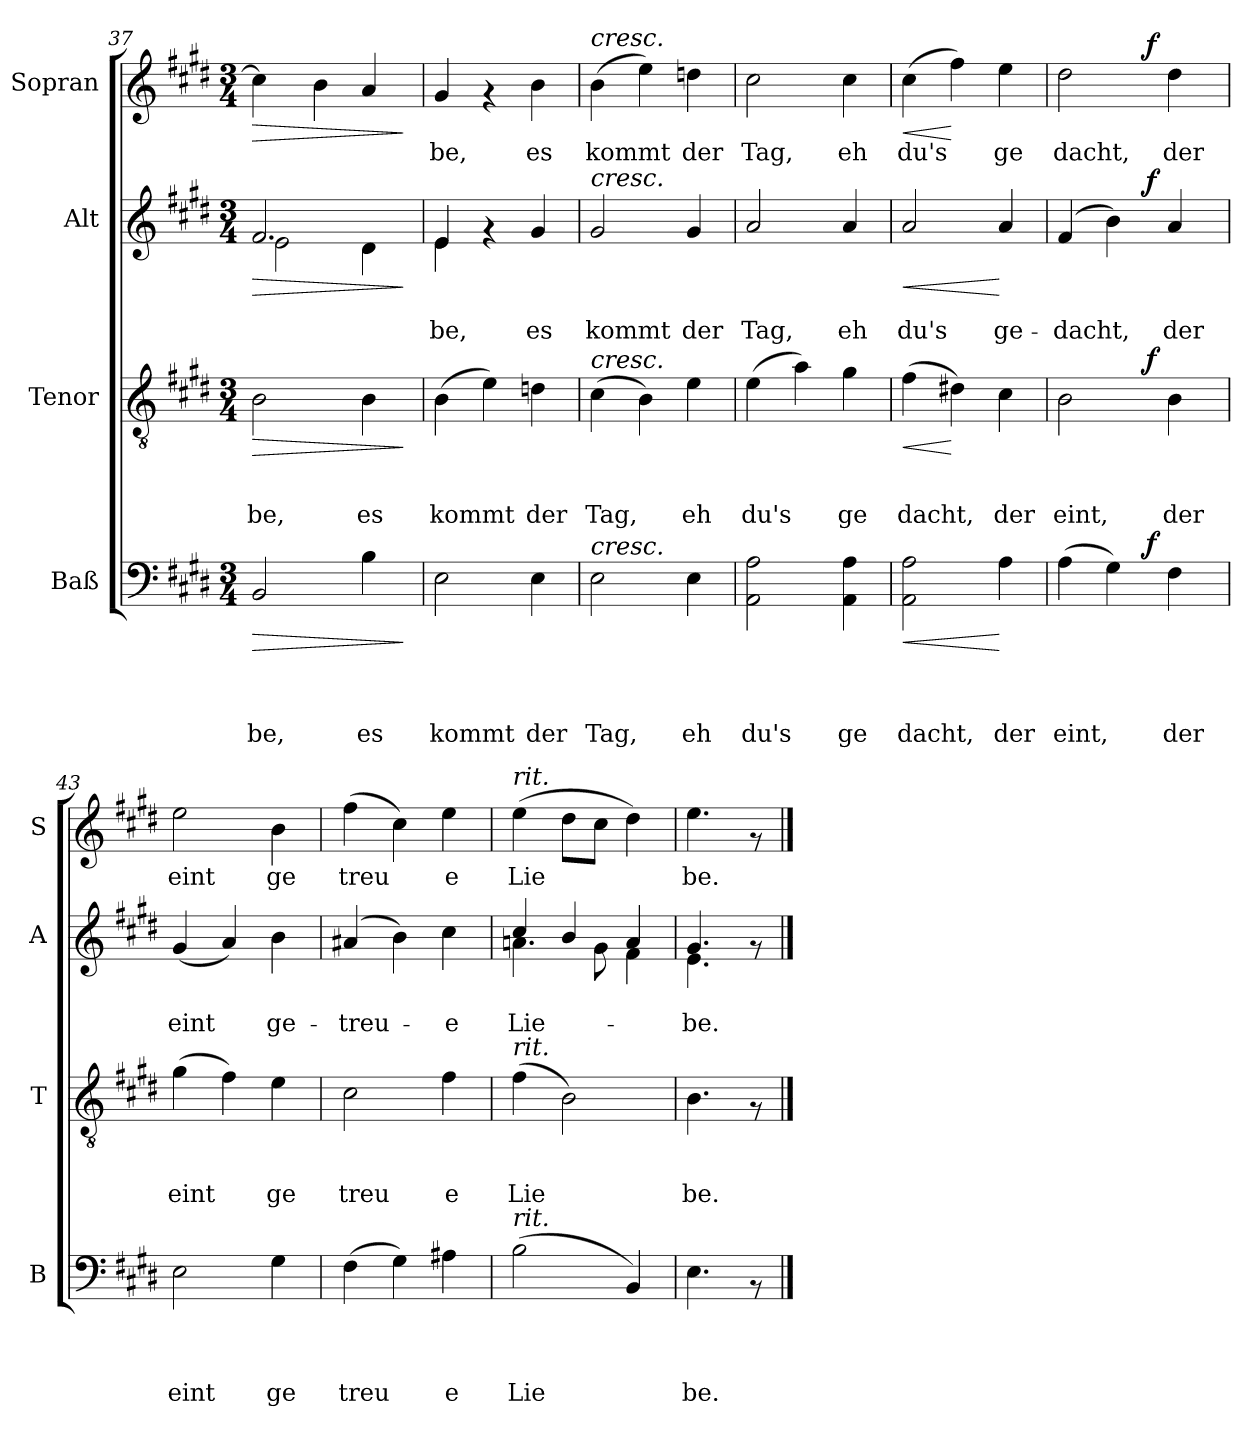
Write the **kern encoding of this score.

**kern	**text	**text	**text	**text	**dynam	**kern	**text	**text	**text	**dynam	**kern	**text	**text	**dynam	**kern	**text	**dynam
*part4	*part4	*part4	*part4	*part4	*part4	*part3	*part3	*part3	*part3	*part3	*part2	*part2	*part2	*part2	*part1	*part1	*part1
*staff4	*staff4	*staff4	*staff4	*staff4	*staff4	*staff3	*staff3	*staff3	*staff3	*staff3	*staff2	*staff2	*staff2	*staff2	*staff1	*staff1	*staff1
*I"Baß	*	*	*	*	*	*I"Tenor	*	*	*	*	*I"Alt	*	*	*	*I"Sopran	*	*
*I'B	*	*	*	*	*	*I'T	*	*	*	*	*I'A	*	*	*	*I'S	*	*
*clefF4	*	*	*	*	*	*clefGv2	*	*	*	*	*clefG2	*	*	*	*clefG2	*	*
*k[f#c#g#d#]	*	*	*	*	*	*k[f#c#g#d#]	*	*	*	*	*k[f#c#g#d#]	*	*	*	*k[f#c#g#d#]	*	*
*E:	*	*	*	*	*	*E:	*	*	*	*	*E:	*	*	*	*E:	*	*
*M3/4	*	*	*	*	*	*M3/4	*	*	*	*	*M3/4	*	*	*	*M3/4	*	*
=37	=37	=37	=37	=37	=37	=37	=37	=37	=37	=37	=37	=37	=37	=37	=37	=37	=37
!	!	!	!	!LO:LY:b	!LO:HP:b	!	!	!	!LO:LY:b	!LO:HP:b	!	!	!	!LO:HP:b	!	!	!LO:HP:b
*	*	*	*	*	*	*	*	*	*	*	*^	*	*	*	*	*	*
*	*	*	*	*	*	*	*	*	*	*	*	*^	*	*	*	*	*	*
2BB/	.	.	.	be,	>	2B\	.	.	be,	>	16ryy	2.f#/	2e\	.	.	>	4cc#\]	.	>
.	.	.	.	.	.	.	.	.	.	.	2ryy	.	.	.	.	.	.	.	.
.	.	.	.	.	.	.	.	.	.	.	.	.	.	.	.	.	4b\	.	.
!	!	!	!	!LO:LY:b	!	!	!	!	!LO:LY:b	!	!	!	!	!	!	!	!	!	!
4B\	.	.	.	es	.	4B\	.	.	es	.	.	.	4d#\	.	.	.	4a/	.	.
.	.	.	.	.	.	.	.	.	.	.	8.ryy	.	.	.	.	.	.	.	.
*	*	*	*	*	*	*	*	*	*	*	*v	*v	*v	*	*	*	*	*	*
.	.	.	.	.	]	.	.	.	.	]	.	.	.	]	.	.	]
=38	=38	=38	=38	=38	=38	=38	=38	=38	=38	=38	=38	=38	=38	=38	=38	=38	=38
!	!	!	!	!LO:LY:b	!	!	!	!	!LO:LY:b	!	!	!	!LO:LY:b	!	!	!LO:LY:b	!
*	*	*	*	*	*	*	*	*	*	*	*^	*	*	*	*	*	*
2E\	.	.	.	kommt	.	(>4B\	.	.	kommt	.	4e/	4e\	.	be,	.	4g#/	-be,	.
.	.	.	.	.	.	4e\)	.	.	.	.	4rf	2ryy	.	.	.	4rf	.	.
!	!	!	!	!LO:LY:b	!	!	!	!	!LO:LY:b	!	!	!	!	!LO:LY:b	!	!	!LO:LY:b	!
4E\	.	.	.	der	.	4dn\	.	.	der	.	4g#/	.	.	es	.	4b\	es	.
*	*	*	*	*	*	*	*	*	*	*	*v	*v	*	*	*	*	*	*
=39	=39	=39	=39	=39	=39	=39	=39	=39	=39	=39	=39	=39	=39	=39	=39	=39	=39
!	!	!	!	!	!	!	!	!	!	!	!	!	!	!	!LO:TX:a:i:t=cresc.	!	!
!	!	!	!	!	!	!	!	!	!	!	!LO:TX:a:i:t=cresc.	!	!	!	!	!	!
!	!	!	!	!	!	!LO:TX:a:i:t=cresc.	!	!	!	!	!	!	!	!	!	!	!
!LO:TX:a:i:t=cresc.	!	!	!	!	!	!	!	!	!	!	!	!	!	!	!	!	!
!	!	!	!	!LO:LY:b	!	!	!	!	!LO:LY:b	!	!	!	!LO:LY:b	!	!	!LO:LY:b	!
2E\	.	.	.	Tag,	.	(>4c#\	.	.	Tag,	.	2g#/	.	kommt	.	(>4b\	kommt	.
.	.	.	.	.	.	4B\)	.	.	.	.	.	.	.	.	4ee\)	.	.
!	!	!	!	!LO:LY:b	!	!	!	!	!LO:LY:b	!	!	!	!LO:LY:b	!	!	!LO:LY:b	!
4E\	.	.	.	eh	.	4e\	.	.	eh	.	4g#/	.	der	.	4ddn\	der	.
=40	=40	=40	=40	=40	=40	=40	=40	=40	=40	=40	=40	=40	=40	=40	=40	=40	=40
!	!	!	!	!LO:LY:b	!	!	!	!	!LO:LY:b	!	!	!	!LO:LY:b	!	!	!LO:LY:b	!
2AA\ 2A\	.	.	.	du's	.	(>4e\	.	.	du's	.	2a/	.	Tag,	.	2cc#\	Tag,	.
.	.	.	.	.	.	4a\)	.	.	.	.	.	.	.	.	.	.	.
!	!	!	!	!LO:LY:b	!	!	!	!	!LO:LY:b	!	!	!	!LO:LY:b	!	!	!LO:LY:b	!
4AA\ 4A\	.	.	.	ge	.	4g#\	.	.	ge	.	4a/	.	eh	.	4cc#\	eh	.
!!LO:PB:g=z
=41	=41	=41	=41	=41	=41	=41	=41	=41	=41	=41	=41	=41	=41	=41	=41	=41	=41
!	!	!	!	!LO:LY:b	!LO:HP:b	!	!	!	!LO:LY:b	!LO:HP:b	!	!	!LO:LY:b	!LO:HP:b	!	!LO:LY:b	!LO:HP:b
2AA\ 2A\	.	.	.	dacht,	<	(>4f#\	.	.	dacht,	<	2a/	.	du's	<	(>4cc#\	du's	<
.	.	.	.	.	.	4d#X\)	.	.	.	[	.	.	.	.	4ff#\)	.	[
!	!	!	!	!LO:LY:b	!	!	!	!	!LO:LY:b	!	!	!	!LO:LY:b	!	!	!LO:LY:b	!
4A\	.	.	.	der	[	4c#\	.	.	der	.	4a/	.	ge-	[	4ee\	ge	.
=42	=42	=42	=42	=42	=42	=42	=42	=42	=42	=42	=42	=42	=42	=42	=42	=42	=42
!	!	!	!	!LO:LY:b	!	!	!	!	!LO:LY:b	!	!	!	!LO:LY:b	!	!	!LO:LY:b	!
*^	*	*	*	*	*	*^	*	*	*	*	*^	*	*	*	*^	*	*
(>4A\	4..ryy	.	.	.	eint,	.	2B\	4..ryy	.	.	eint,	.	(>4f#/	4..ryy	.	-dacht,	.	2dd#\	4..ryy	dacht,	.
4G#\)	.	.	.	.	.	.	.	.	.	.	.	.	4b\)	.	.	.	.	.	.	.	.
!	!	!	!	!	!	!LO:DY:a	!	!	!	!	!	!LO:DY:a	!	!	!	!	!LO:DY:a	!	!	!	!LO:DY:a
.	4ryy	.	.	.	.	f	.	4ryy	.	.	.	f	.	4ryy	.	.	f	.	4ryy	.	f
!	!	!	!	!	!LO:LY:b	!	!	!	!	!	!LO:LY:b	!	!	!	!	!LO:LY:b	!	!	!	!LO:LY:b	!
4F#\	.	.	.	.	der	.	4B\	.	.	.	der	.	4a/	.	.	der	.	4dd#\	.	der	.
.	16ryy	.	.	.	.	.	.	16ryy	.	.	.	.	.	16ryy	.	.	.	.	16ryy	.	.
=43	=43	=43	=43	=43	=43	=43	=43	=43	=43	=43	=43	=43	=43	=43	=43	=43	=43	=43	=43	=43	=43
!	!	!	!	!	!LO:LY:b	!	!	!	!	!	!LO:LY:b	!	!	!	!	!LO:LY:b	!	!	!	!LO:LY:b	!
*v	*v	*	*	*	*	*	*	*	*	*	*	*	*v	*v	*	*	*	*v	*v	*	*
*	*	*	*	*	*	*v	*v	*	*	*	*	*	*	*	*	*	*	*
2E\	.	.	.	eint	.	(>4g#\	.	.	eint	.	(<4g#/	.	eint	.	2ee\	eint	.
.	.	.	.	.	.	4f#\)	.	.	.	.	4a/)	.	.	.	.	.	.
!	!	!	!	!LO:LY:b	!	!	!	!	!LO:LY:b	!	!	!	!LO:LY:b	!	!	!LO:LY:b	!
4G#\	.	.	.	ge	.	4e\	.	.	ge	.	4b\	.	ge-	.	4b\	ge	.
=44	=44	=44	=44	=44	=44	=44	=44	=44	=44	=44	=44	=44	=44	=44	=44	=44	=44
!	!	!	!	!LO:LY:b	!	!	!	!	!LO:LY:b	!	!	!	!LO:LY:b	!	!	!LO:LY:b	!
(>4F#\	.	.	.	treu	.	2c#\	.	.	treu	.	(>4a#X/	.	-treu-	.	(>4ff#\	treu	.
4G#\)	.	.	.	.	.	.	.	.	.	.	4b\)	.	.	.	4cc#\)	.	.
!	!	!	!	!LO:LY:b	!	!	!	!	!LO:LY:b	!	!	!	!LO:LY:b	!	!	!LO:LY:b	!
4A#X\	.	.	.	e	.	4f#\	.	.	e	.	4cc#\	.	-e	.	4ee\	e	.
=45	=45	=45	=45	=45	=45	=45	=45	=45	=45	=45	=45	=45	=45	=45	=45	=45	=45
!	!	!	!	!	!	!	!	!	!	!	!	!	!	!	!LO:TX:a:i:t=rit.	!	!
!	!	!	!	!	!	!	!	!	!	!	!LO:TX:a:i:t=rit.	!	!	!	!	!	!
!	!	!	!	!	!	!LO:TX:a:i:t=rit.	!	!	!	!	!	!	!	!	!	!	!
!LO:TX:a:i:t=rit.	!	!	!	!	!	!	!	!	!	!	!	!	!	!	!	!	!
!	!	!	!	!LO:LY:b	!	!	!	!	!LO:LY:b	!	!	!	!LO:LY:b	!	!	!LO:LY:b	!
*	*	*	*	*	*	*	*	*	*	*	*^	*	*	*	*	*	*
(>2B\	.	.	.	Lie	.	(>4f#\	.	.	Lie	.	(<4.an\	4cc#/	.	Lie-	.	(>4ee\	Lie	.
.	.	.	.	.	.	2B\)	.	.	.	.	.	4b/	.	.	.	8dd#\L	.	.
.	.	.	.	.	.	.	.	.	.	.	8g#\	.	.	.	.	8cc#\J	.	.
4BB/)	.	.	.	.	.	.	.	.	.	.	(4a/	4f#\)	.	.	.	4dd#\)	.	.
=46	=46	=46	=46	=46	=46	=46	=46	=46	=46	=46	=46	=46	=46	=46	=46	=46	=46	=46
!	!	!	!	!LO:LY:b	!	!	!	!	!LO:LY:b	!	!	!	!	!LO:LY:b	!	!	!LO:LY:b	!
4.E\	.	.	.	be.	.	4.B\	.	.	be.	.	4.g#/	4.e\	.	-be.	.	4.ee\	be.	.
8rAA	.	.	.	.	.	8rF	.	.	.	.	8rf	8ryy	.	.	.	8rf	.	.
*	*	*	*	*	*	*	*	*	*	*	*v	*v	*	*	*	*	*	*
==	==	==	==	==	==	==	==	==	==	==	==	==	==	==	==	==	==
*-	*-	*-	*-	*-	*-	*-	*-	*-	*-	*-	*-	*-	*-	*-	*-	*-	*-
